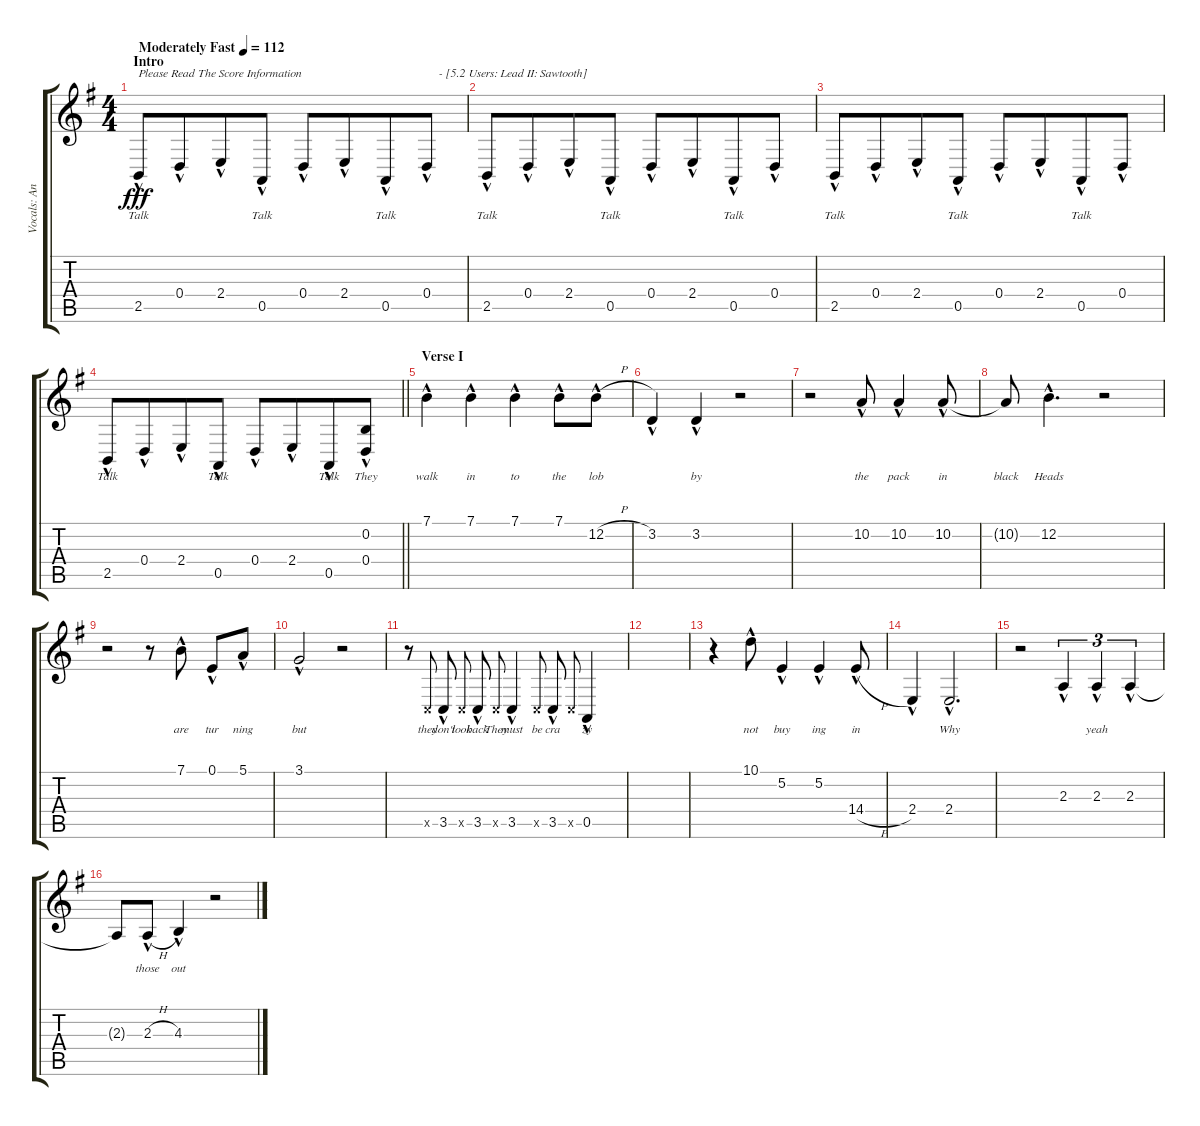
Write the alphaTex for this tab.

\track ("Vocals: Ann" "Vocals: An") {instrument lead2sawtooth}
\staff {score tabs}
\tuning (E4 B3 G3 D3 A2 E2) {hide}
\ts (4 4)
\section ("" "Intro")
\tempo (112 "Moderately Fast")
\clef g2
\ks g
2.5{hac}.8{txt "Please Read The Score Information" lyrics (0 "Talk") lyrics (1 "") lyrics (2 "") lyrics (3 "") lyrics (4 "") dy fff instrument lead2sawtooth} 0.4{hac}.8{lyrics (0 "") lyrics (1 "") lyrics (2 "") lyrics (3 "") lyrics (4 "") beam merge} 2.4{hac}.8{lyrics (0 "") lyrics (1 "") lyrics (2 "") lyrics (3 "") lyrics (4 "")} 0.5{hac}.8{lyrics (0 "Talk") lyrics (1 "") lyrics (2 "") lyrics (3 "") lyrics (4 "")} 0.4{hac}.8{lyrics (0 "") lyrics (1 "") lyrics (2 "") lyrics (3 "") lyrics (4 "")} 2.4{hac}.8{lyrics (0 "") lyrics (1 "") lyrics (2 "") lyrics (3 "") lyrics (4 "") beam merge} 0.5{hac}.8{lyrics (0 "Talk") lyrics (1 "") lyrics (2 "") lyrics (3 "") lyrics (4 "")} 0.4{hac}.8{txt "    - [5.2 Users: Lead II: Sawtooth]" lyrics (0 "") lyrics (1 "") lyrics (2 "") lyrics (3 "") lyrics (4 "")} |
2.5{hac}.8{lyrics (0 "Talk") lyrics (1 "") lyrics (2 "") lyrics (3 "") lyrics (4 "")} 0.4{hac}.8{lyrics (0 "") lyrics (1 "") lyrics (2 "") lyrics (3 "") lyrics (4 "") beam merge} 2.4{hac}.8{lyrics (0 "") lyrics (1 "") lyrics (2 "") lyrics (3 "") lyrics (4 "")} 0.5{hac}.8{lyrics (0 "Talk") lyrics (1 "") lyrics (2 "") lyrics (3 "") lyrics (4 "")} 0.4{hac}.8{lyrics (0 "") lyrics (1 "") lyrics (2 "") lyrics (3 "") lyrics (4 "")} 2.4{hac}.8{lyrics (0 "") lyrics (1 "") lyrics (2 "") lyrics (3 "") lyrics (4 "") beam merge} 0.5{hac}.8{lyrics (0 "Talk") lyrics (1 "") lyrics (2 "") lyrics (3 "") lyrics (4 "")} 0.4{hac}.8{lyrics (0 "") lyrics (1 "") lyrics (2 "") lyrics (3 "") lyrics (4 "")} |
2.5{hac}.8{lyrics (0 "Talk") lyrics (1 "") lyrics (2 "") lyrics (3 "") lyrics (4 "")} 0.4{hac}.8{lyrics (0 "") lyrics (1 "") lyrics (2 "") lyrics (3 "") lyrics (4 "") beam merge} 2.4{hac}.8{lyrics (0 "") lyrics (1 "") lyrics (2 "") lyrics (3 "") lyrics (4 "")} 0.5{hac}.8{lyrics (0 "Talk") lyrics (1 "") lyrics (2 "") lyrics (3 "") lyrics (4 "")} 0.4{hac}.8{lyrics (0 "") lyrics (1 "") lyrics (2 "") lyrics (3 "") lyrics (4 "")} 2.4{hac}.8{lyrics (0 "") lyrics (1 "") lyrics (2 "") lyrics (3 "") lyrics (4 "") beam merge} 0.5{hac}.8{lyrics (0 "Talk") lyrics (1 "") lyrics (2 "") lyrics (3 "") lyrics (4 "")} 0.4{hac}.8{lyrics (0 "") lyrics (1 "") lyrics (2 "") lyrics (3 "") lyrics (4 "")} |
\barLineRight lightlight
2.5{hac}.8{lyrics (0 "Talk") lyrics (1 "") lyrics (2 "") lyrics (3 "") lyrics (4 "")} 0.4{hac}.8{lyrics (0 "") lyrics (1 "") lyrics (2 "") lyrics (3 "") lyrics (4 "") beam merge} 2.4{hac}.8{lyrics (0 "") lyrics (1 "") lyrics (2 "") lyrics (3 "") lyrics (4 "")} 0.5{hac}.8{lyrics (0 "Talk") lyrics (1 "") lyrics (2 "") lyrics (3 "") lyrics (4 "")} 0.4{hac}.8{lyrics (0 "") lyrics (1 "") lyrics (2 "") lyrics (3 "") lyrics (4 "")} 2.4{hac}.8{lyrics (0 "") lyrics (1 "") lyrics (2 "") lyrics (3 "") lyrics (4 "") beam merge} 0.5{hac}.8{lyrics (0 "Talk") lyrics (1 "") lyrics (2 "") lyrics (3 "") lyrics (4 "")} (0.2{hac} 0.4{hac}).8{lyrics (0 "They") lyrics (1 "") lyrics (2 "") lyrics (3 "") lyrics (4 "")} |
\section ("" "Verse I")
7.1{hac}.4{lyrics (0 "walk") lyrics (1 "") lyrics (2 "") lyrics (3 "") lyrics (4 "")} 7.1{hac}.4{lyrics (0 "in") lyrics (1 "") lyrics (2 "") lyrics (3 "") lyrics (4 "")} 7.1{hac}.4{lyrics (0 "to") lyrics (1 "") lyrics (2 "") lyrics (3 "") lyrics (4 "")} 7.1{hac}.8{lyrics (0 "the") lyrics (1 "") lyrics (2 "") lyrics (3 "") lyrics (4 "")} 12.2{h hac}.8{lyrics (0 "lob") lyrics (1 "") lyrics (2 "") lyrics (3 "") lyrics (4 "")} |
3.2{hac}.4{lyrics (0 "") lyrics (1 "") lyrics (2 "") lyrics (3 "") lyrics (4 "")} 3.2{hac}.4{lyrics (0 "by") lyrics (1 "") lyrics (2 "") lyrics (3 "") lyrics (4 "")} r.2 |
r.2 10.2{hac}.8{lyrics (0 "the") lyrics (1 "") lyrics (2 "") lyrics (3 "") lyrics (4 "")} 10.2{hac}.4{lyrics (0 "pack") lyrics (1 "") lyrics (2 "") lyrics (3 "") lyrics (4 "")} 10.2{hac}.8{lyrics (0 "in") lyrics (1 "") lyrics (2 "") lyrics (3 "") lyrics (4 "")} |
10.2{t}.8{lyrics (0 "black") lyrics (1 "") lyrics (2 "") lyrics (3 "") lyrics (4 "")} 12.2{hac}.4{d lyrics (0 "Heads") lyrics (1 "") lyrics (2 "") lyrics (3 "") lyrics (4 "")} r.2 |
r.2 r.8 7.1{hac}.8{lyrics (0 "are") lyrics (1 "") lyrics (2 "") lyrics (3 "") lyrics (4 "")} 0.1{hac}.8{lyrics (0 "tur") lyrics (1 "") lyrics (2 "") lyrics (3 "") lyrics (4 "")} 5.1{hac}.8{lyrics (0 "ning") lyrics (1 "") lyrics (2 "") lyrics (3 "") lyrics (4 "")} |
3.1{hac}.2{lyrics (0 "but") lyrics (1 "") lyrics (2 "") lyrics (3 "") lyrics (4 "")} r.2 |
r.8 3.5{x}.8{lyrics (0 "they") lyrics (1 "") lyrics (2 "") lyrics (3 "") lyrics (4 "") gr onbeat} 3.5{hac}.8{lyrics (0 "don't") lyrics (1 "") lyrics (2 "") lyrics (3 "") lyrics (4 "")} 3.5{x}.8{lyrics (0 "look") lyrics (1 "") lyrics (2 "") lyrics (3 "") lyrics (4 "") gr onbeat} 3.5{hac}.8{lyrics (0 "back") lyrics (1 "") lyrics (2 "") lyrics (3 "") lyrics (4 "")} 3.5{x}.8{lyrics (0 "They") lyrics (1 "") lyrics (2 "") lyrics (3 "") lyrics (4 "") gr onbeat} 3.5{hac}.4{lyrics (0 "must") lyrics (1 "") lyrics (2 "") lyrics (3 "") lyrics (4 "")} 3.5{x}.8{lyrics (0 "be") lyrics (1 "") lyrics (2 "") lyrics (3 "") lyrics (4 "") gr onbeat} 3.5{hac}.8{lyrics (0 "cra") lyrics (1 "") lyrics (2 "") lyrics (3 "") lyrics (4 "")} 3.5{x}.8{lyrics (0 "") lyrics (1 "") lyrics (2 "") lyrics (3 "") lyrics (4 "") gr onbeat} 0.5{hac}.4{lyrics (0 "zy") lyrics (1 "") lyrics (2 "") lyrics (3 "") lyrics (4 "")} |
|
r.4 10.1{hac}.8{lyrics (0 "not") lyrics (1 "") lyrics (2 "") lyrics (3 "") lyrics (4 "")} 5.2{hac}.4{lyrics (0 "buy") lyrics (1 "") lyrics (2 "") lyrics (3 "") lyrics (4 "")} 5.2{hac}.4{lyrics (0 "ing") lyrics (1 "") lyrics (2 "") lyrics (3 "") lyrics (4 "")} 14.4{h hac}.8{lyrics (0 "in") lyrics (1 "") lyrics (2 "") lyrics (3 "") lyrics (4 "")} |
2.4{hac}.4{lyrics (0 "") lyrics (1 "") lyrics (2 "") lyrics (3 "") lyrics (4 "")} 2.4{hac}.2{d lyrics (0 "Why") lyrics (1 "") lyrics (2 "") lyrics (3 "") lyrics (4 "")} |
r.2 2.3{hac}.4{tu (3 2) lyrics (0 "") lyrics (1 "") lyrics (2 "") lyrics (3 "") lyrics (4 "")} 2.3{hac}.4{tu (3 2) lyrics (0 "yeah") lyrics (1 "") lyrics (2 "") lyrics (3 "") lyrics (4 "")} 2.3{hac}.4{tu (3 2) lyrics (0 "") lyrics (1 "") lyrics (2 "") lyrics (3 "") lyrics (4 "")} |
2.3{t}.8{lyrics (0 "") lyrics (1 "") lyrics (2 "") lyrics (3 "") lyrics (4 "")} 2.3{h hac}.8{lyrics (0 "those") lyrics (1 "") lyrics (2 "") lyrics (3 "") lyrics (4 "")} 4.3{hac}.4{lyrics (0 "out") lyrics (1 "") lyrics (2 "") lyrics (3 "") lyrics (4 "")} r.2
